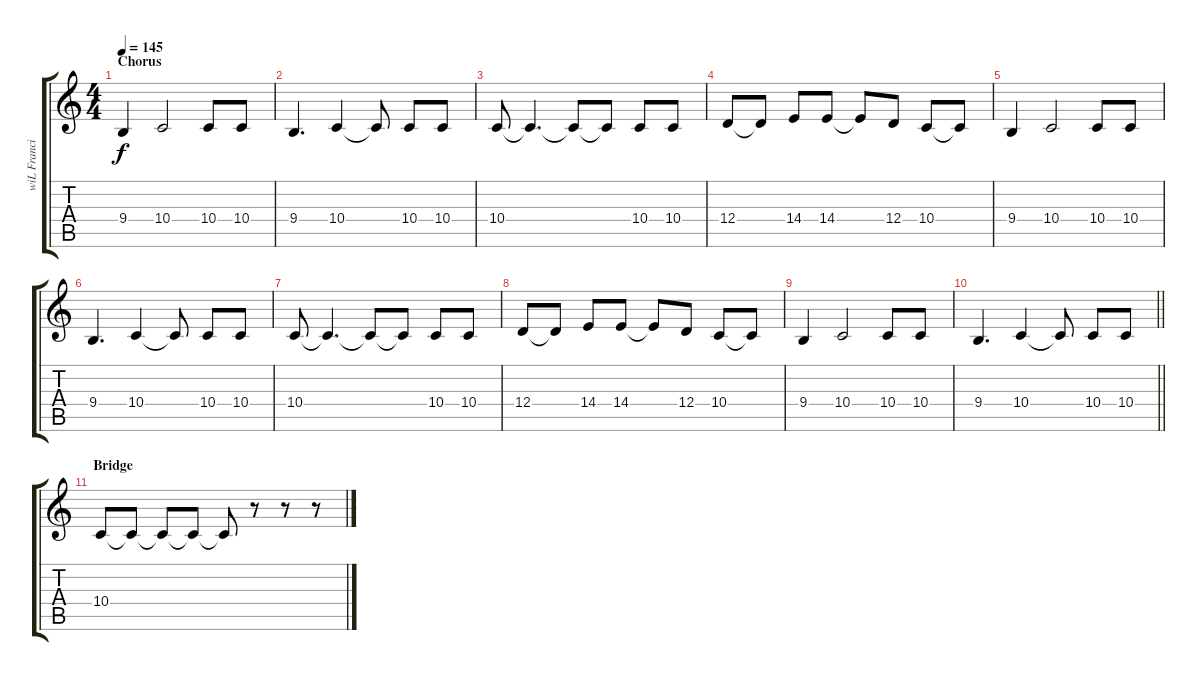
\track ("wiL Francis (Lead Vocals)" "wiL Franci") {instrument clarinet}
\staff {score tabs}
\tuning (E4 B3 G3 D3 A2 E2) {hide}
\ts (4 4)
\section ("" "Chorus")
\tempo 145
\clef g2
\ks c
9.4.4{dy f} 10.4.2 10.4.8 10.4.8 |
9.4.4{d} 10.4.4 10.4{t}.8 10.4.8 10.4.8 |
10.4.8 10.4{t}.4{d} 10.4{t}.8 10.4{t}.8 10.4.8 10.4.8 |
12.4.8 12.4{t}.8 14.4.8 14.4.8 14.4{t}.8 12.4.8 10.4.8 10.4{t}.8 |
9.4.4 10.4.2 10.4.8 10.4.8 |
9.4.4{d} 10.4.4 10.4{t}.8 10.4.8 10.4.8 |
10.4.8 10.4{t}.4{d} 10.4{t}.8 10.4{t}.8 10.4.8 10.4.8 |
12.4.8 12.4{t}.8 14.4.8 14.4.8 14.4{t}.8 12.4.8 10.4.8 10.4{t}.8 |
9.4.4 10.4.2 10.4.8 10.4.8 |
\barLineRight lightlight
9.4.4{d} 10.4.4 10.4{t}.8 10.4.8 10.4.8 |
\section ("" "Bridge")
10.4.8 10.4{t}.8 10.4{t}.8 10.4{t}.8 10.4{t}.8 r.8 r.8 r.8
